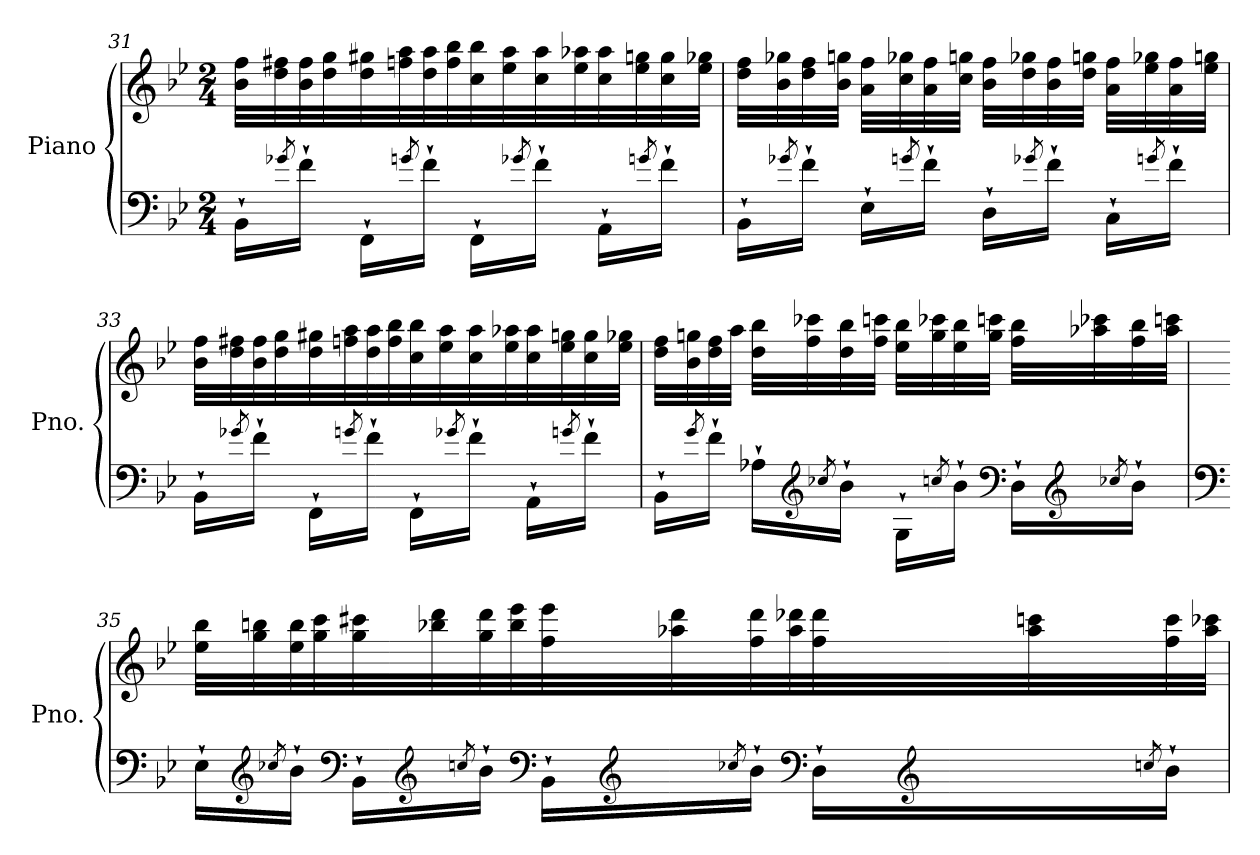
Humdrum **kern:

**kern	**kern
*part1	*part1
*staff2	*staff1
*I"Piano	*
*I'Pno.	*
!!LO:PB:g=z
*clefF4	*clefG2
*k[b-e-]	*k[b-e-]
*M2/4	*M2/4
=31	=31
16BB-`\LL	32b-\ 32ff\LLL
.	32dd\ 32ff#X\
8qg-X/	.
16f`\JJ	32b-\ 32ff#\
.	32dd\ 32gg\
16FF`\LL	32dd\ 32gg#X\
.	32ffn\ 32aa\
8qgn/	.
16f`\JJ	32dd\ 32aa\
.	32ff\ 32bb-\
16FF`\LL	32cc\ 32bb-\
.	32ee-\ 32aa\
8qg-X/	.
16f`\JJ	32cc\ 32aa\
.	32ee-\ 32aa-X\
16AA`\LL	32cc\ 32aa-\
.	32ee-\ 32ggn\
8qgn/	.
16f`\JJ	32cc\ 32gg\
.	32ee-\ 32gg-X\JJJ
!!LO:PB:g=z
=32	=32
16BB-`\LL	32dd\ 32ff\LLL
.	32b-\ 32gg-X\
8qg-X/	.
16f`\JJ	32dd\ 32ff\
.	32b-\ 32ggn\JJJ
16E-`\LL	32a\ 32ff\LLL
.	32cc\ 32gg-X\
8qgn/	.
16f`\JJ	32a\ 32ff\
.	32cc\ 32ggn\JJJ
16D`\LL	32b-\ 32ff\LLL
.	32dd\ 32gg-X\
8qg-X/	.
16f`\JJ	32b-\ 32ff\
.	32dd\ 32ggn\JJJ
16C`\LL	32a\ 32ff\LLL
.	32ee-\ 32gg-X\
8qgn/	.
16f`\JJ	32a\ 32ff\
.	32ee-\ 32ggn\JJJ
=33	=33
16BB-`\LL	32b-\ 32ff\LLL
.	32dd\ 32ff#X\
8qg-X/	.
16f`\JJ	32b-\ 32ff#\
.	32dd\ 32gg\
16FF`\LL	32dd\ 32gg#X\
.	32ffn\ 32aa\
8qgn/	.
16f`\JJ	32dd\ 32aa\
.	32ff\ 32bb-\
16FF`\LL	32cc\ 32bb-\
.	32ee-\ 32aa\
8qg-X/	.
16f`\JJ	32cc\ 32aa\
.	32ee-\ 32aa-X\
16AA`\LL	32cc\ 32aa-\
.	32ee-\ 32ggn\
8qgn/	.
16f`\JJ	32cc\ 32gg\
.	32ee-\ 32gg-X\JJJ
!!LO:LB:g=z
=34	=34
16BB-`\LL	32dd\ 32ff\LLL
.	32b-\ 32ggn\
8qg/	.
16f`\JJ	32dd\ 32ff\
.	32aa\JJJ
16A-X`\LL	32dd\ 32bb-\LLL
.	32ff\ 32ccc-X\
*clefG2	*
8qcc-X/	.
16b-`\JJ	32dd\ 32bb-\
.	32ff\ 32cccn\JJJ
16G`\LL	32ee-\ 32bb-\LLL
.	32gg\ 32ccc-X\
8qccn/	.
16b-`\JJ	32ee-\ 32bb-\
.	32gg\ 32cccn\JJJ
*clefF4	*
16D`\LL	32ff\ 32bb-\LLL
.	32aa-X\ 32ccc-X\
*clefG2	*
8qcc-X/	.
16b-`\JJ	32ff\ 32bb-\
.	32aa-\ 32cccn\JJJ
!!LO:LB:g=z
=35	=35
*clefF4	*
16E-`\LL	32ee-\ 32bb-\LLL
.	32gg\ 32bbn\
*clefG2	*
8qcc-X/	.
16b-`\JJ	32ee-\ 32bb\
.	32gg\ 32ccc\
*clefF4	*
16BB-`\LL	32gg\ 32ccc#X\
.	32bb-X\ 32ddd\
*clefG2	*
8qccn/	.
16b-`\JJ	32gg\ 32ddd\
.	32bb-\ 32eee-\
*clefF4	*
16BB-`\LL	32ff\ 32eee-\
.	32aa-X\ 32ddd\
*clefG2	*
8qcc-X/	.
16b-`\JJ	32ff\ 32ddd\
.	32aa-\ 32ddd-X\
*clefF4	*
16D`\LL	32ff\ 32ddd-\
.	32aa-\ 32cccn\
*clefG2	*
8qccn/	.
16b-`\JJ	32ff\ 32ccc\
.	32aa-\ 32ccc-X\JJJ
=	=
*-	*-
